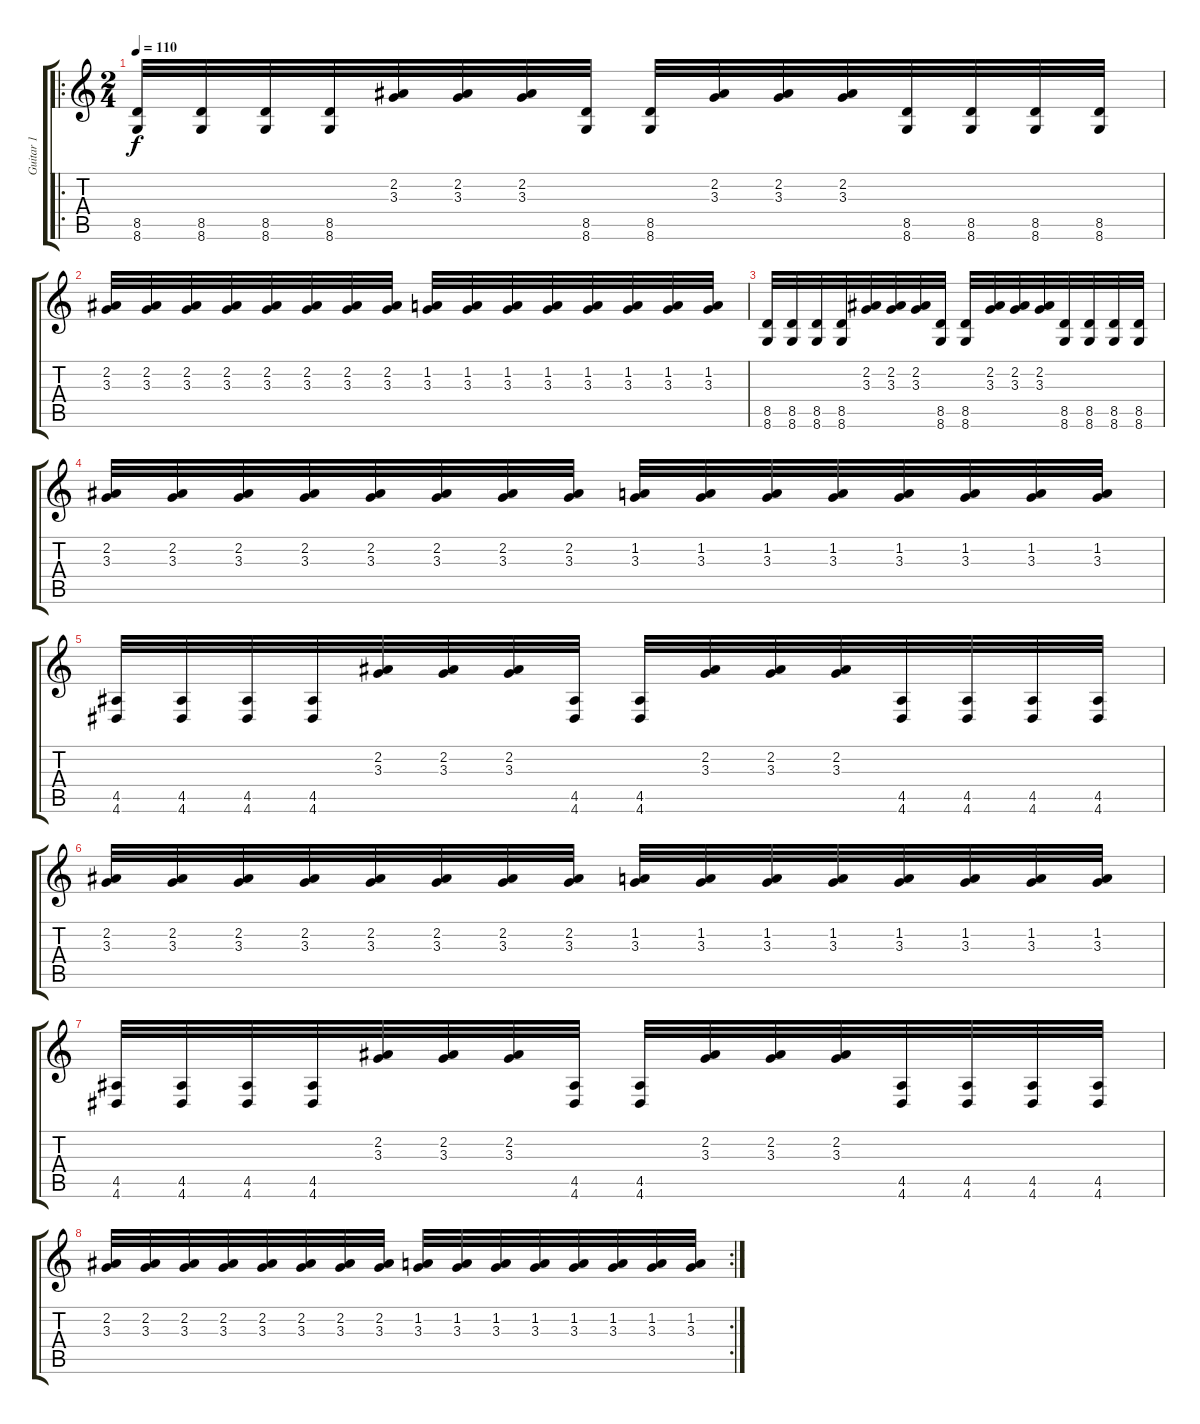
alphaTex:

\track ("Guitar 1" "Guitar 1") {instrument distortionguitar}
\staff {score tabs}
\tuning (Db4 Ab3 E3 B2 Gb2 B1) {hide}
\ro
\ts (2 4)
\tempo 110
\clef g2
\ks c
(8.5 8.6).32{dy f instrument distortionguitar} (8.5 8.6).32 (8.5 8.6).32 (8.5 8.6).32 (2.2 3.3).32 (2.2 3.3).32 (2.2 3.3).32 (8.5 8.6).32 (8.5 8.6).32 (2.2 3.3).32 (2.2 3.3).32 (2.2 3.3).32 (8.5 8.6).32 (8.5 8.6).32 (8.5 8.6).32 (8.5 8.6).32 |
(2.2 3.3).32 (2.2 3.3).32 (2.2 3.3).32 (2.2 3.3).32 (2.2 3.3).32 (2.2 3.3).32 (2.2 3.3).32 (2.2 3.3).32 (1.2 3.3).32 (1.2 3.3).32 (1.2 3.3).32 (1.2 3.3).32 (1.2 3.3).32 (1.2 3.3).32 (1.2 3.3).32 (1.2 3.3).32 |
(8.5 8.6).32 (8.5 8.6).32 (8.5 8.6).32 (8.5 8.6).32 (2.2 3.3).32 (2.2 3.3).32 (2.2 3.3).32 (8.5 8.6).32 (8.5 8.6).32 (2.2 3.3).32 (2.2 3.3).32 (2.2 3.3).32 (8.5 8.6).32 (8.5 8.6).32 (8.5 8.6).32 (8.5 8.6).32 |
(2.2 3.3).32 (2.2 3.3).32 (2.2 3.3).32 (2.2 3.3).32 (2.2 3.3).32 (2.2 3.3).32 (2.2 3.3).32 (2.2 3.3).32 (1.2 3.3).32 (1.2 3.3).32 (1.2 3.3).32 (1.2 3.3).32 (1.2 3.3).32 (1.2 3.3).32 (1.2 3.3).32 (1.2 3.3).32 |
(4.5 4.6).32 (4.5 4.6).32 (4.5 4.6).32 (4.5 4.6).32 (2.2 3.3).32 (2.2 3.3).32 (2.2 3.3).32 (4.5 4.6).32 (4.5 4.6).32 (2.2 3.3).32 (2.2 3.3).32 (2.2 3.3).32 (4.5 4.6).32 (4.5 4.6).32 (4.5 4.6).32 (4.5 4.6).32 |
(2.2 3.3).32 (2.2 3.3).32 (2.2 3.3).32 (2.2 3.3).32 (2.2 3.3).32 (2.2 3.3).32 (2.2 3.3).32 (2.2 3.3).32 (1.2 3.3).32 (1.2 3.3).32 (1.2 3.3).32 (1.2 3.3).32 (1.2 3.3).32 (1.2 3.3).32 (1.2 3.3).32 (1.2 3.3).32 |
(4.5 4.6).32 (4.5 4.6).32 (4.5 4.6).32 (4.5 4.6).32 (2.2 3.3).32 (2.2 3.3).32 (2.2 3.3).32 (4.5 4.6).32 (4.5 4.6).32 (2.2 3.3).32 (2.2 3.3).32 (2.2 3.3).32 (4.5 4.6).32 (4.5 4.6).32 (4.5 4.6).32 (4.5 4.6).32 |
\rc 2
(2.2 3.3).32 (2.2 3.3).32 (2.2 3.3).32 (2.2 3.3).32 (2.2 3.3).32 (2.2 3.3).32 (2.2 3.3).32 (2.2 3.3).32 (1.2 3.3).32 (1.2 3.3).32 (1.2 3.3).32 (1.2 3.3).32 (1.2 3.3).32 (1.2 3.3).32 (1.2 3.3).32 (1.2 3.3).32
